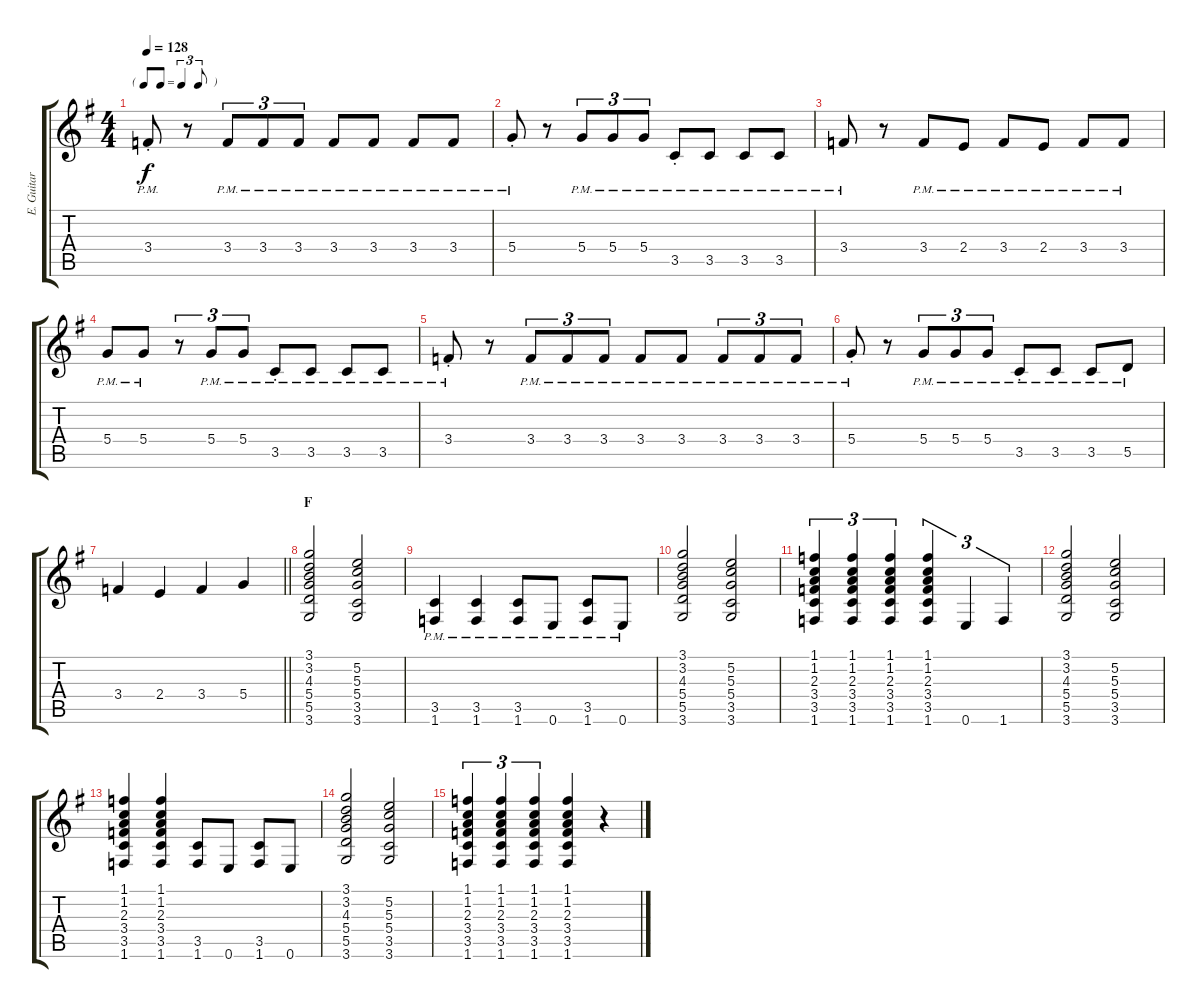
\track ("E. Guitar II" "E. Guitar ") {instrument overdrivenguitar}
\staff {score tabs}
\tuning (E4 B3 G3 D3 A2 E2) {hide}
\ts (4 4)
\tf triplet8th
\tempo 128
\clef g2
\ks g
3.4{pm st}.8{dy f} r.8 3.4{pm}.8{tu (3 2)} 3.4{pm}.8{tu (3 2)} 3.4{pm}.8{tu (3 2)} 3.4{pm}.8 3.4{pm}.8 3.4{pm}.8 3.4{pm}.8 |
5.4{pm st}.8 r.8 5.4{pm}.8{tu (3 2)} 5.4{pm}.8{tu (3 2)} 5.4{pm}.8{tu (3 2)} 3.5{pm st}.8 3.5{pm}.8 3.5{pm}.8 3.5{pm}.8 |
3.4{pm}.8 r.8 3.4{pm}.8 2.4{pm}.8 3.4{pm}.8 2.4{pm}.8 3.4{pm}.8 3.4{pm}.8 |
5.4{pm}.8 5.4{pm}.8 r.8{tu (3 2)} 5.4{pm}.8{tu (3 2)} 5.4{pm}.8{tu (3 2)} 3.5{pm st}.8 3.5{pm}.8 3.5{pm}.8 3.5{pm}.8 |
3.4{pm st}.8 r.8 3.4{pm}.8{tu (3 2)} 3.4{pm}.8{tu (3 2)} 3.4{pm}.8{tu (3 2)} 3.4{pm}.8 3.4{pm}.8 3.4{pm}.8{tu (3 2)} 3.4{pm}.8{tu (3 2)} 3.4{pm}.8{tu (3 2)} |
5.4{pm st}.8 r.8 5.4{pm}.8{tu (3 2)} 5.4{pm}.8{tu (3 2)} 5.4{pm}.8{tu (3 2)} 3.5{pm st}.8 3.5{pm}.8 3.5{pm}.8 5.5{pm}.8 |
\barLineRight lightlight
3.4.4 2.4.4 3.4.4 5.4.4 |
\section ("" "F")
(3.1 3.2 4.3 5.4 5.5 3.6).2 (5.2 5.3 5.4 3.5 3.6).2 |
(3.5{pm} 1.6{pm}).4 (3.5{pm} 1.6{pm}).4 (3.5{pm} 1.6{pm}).8 0.6{pm}.8 (3.5{pm} 1.6{pm}).8 0.6{pm}.8 |
(3.1 3.2 4.3 5.4 5.5 3.6).2 (5.2 5.3 5.4 3.5 3.6).2 |
(1.1 1.2 2.3 3.4 3.5 1.6).4{tu (3 2)} (1.1 1.2 2.3 3.4 3.5 1.6).4{tu (3 2)} (1.1 1.2 2.3 3.4 3.5 1.6).4{tu (3 2)} (1.1 1.2 2.3 3.4 3.5 1.6).4{tu (3 2)} 0.6.4{tu (3 2)} 1.6.4{tu (3 2)} |
(3.1 3.2 4.3 5.4 5.5 3.6).2 (5.2 5.3 5.4 3.5 3.6).2 |
(1.1 1.2 2.3 3.4 3.5 1.6).4 (1.1 1.2 2.3 3.4 3.5 1.6).4 (3.5 1.6).8 0.6.8 (3.5 1.6).8 0.6.8 |
(3.1 3.2 4.3 5.4 5.5 3.6).2 (5.2 5.3 5.4 3.5 3.6).2 |
(1.1 1.2 2.3 3.4 3.5 1.6).4{tu (3 2)} (1.1 1.2 2.3 3.4 3.5 1.6).4{tu (3 2)} (1.1 1.2 2.3 3.4 3.5 1.6).4{tu (3 2)} (1.1 1.2 2.3 3.4 3.5 1.6).4 r.4
